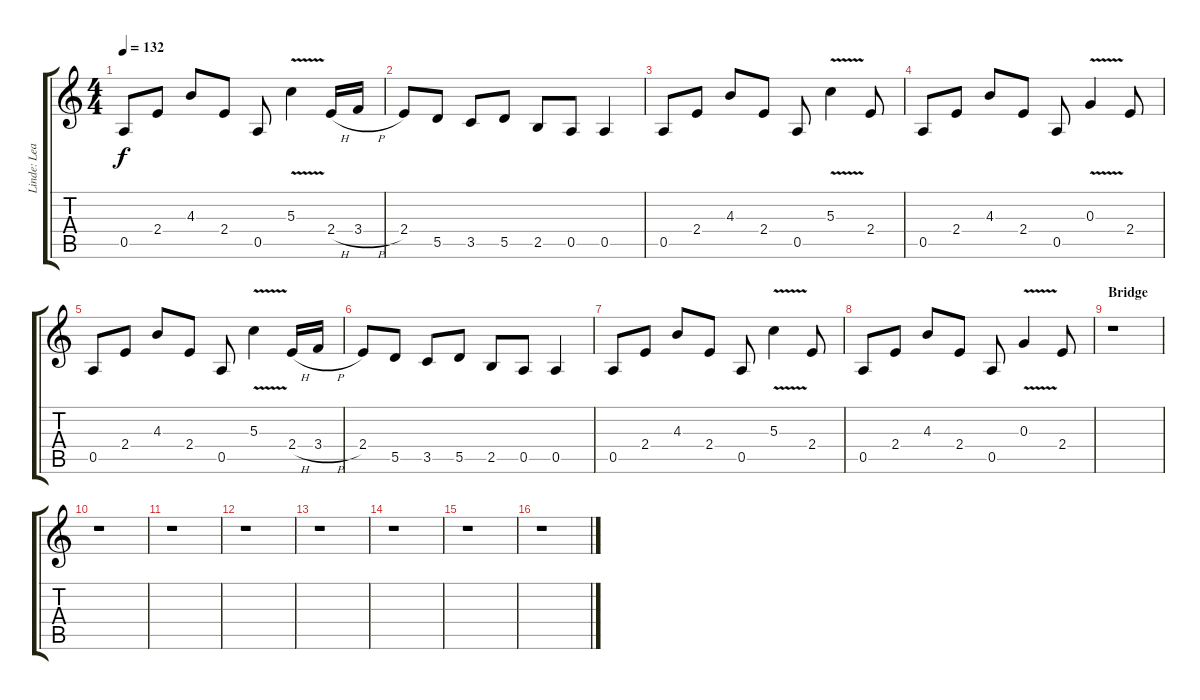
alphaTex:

\track ("Linde: Lead Guitar" "Linde: Lea") {instrument electricguitarclean}
\staff {score tabs}
\tuning (E4 B3 G3 D3 A2 E2) {hide}
\ts (4 4)
\tempo 132
\clef g2
\ks c
0.5.8{dy f} 2.4.8 4.3.8 2.4.8 0.5.8 5.3{v}.4 2.4{h}.16 3.4{h}.16 |
2.4.8 5.5.8 3.5.8 5.5.8 2.5.8 0.5.8 0.5.4 |
0.5.8 2.4.8 4.3.8 2.4.8 0.5.8 5.3{v}.4 2.4.8 |
0.5.8 2.4.8 4.3.8 2.4.8 0.5.8 0.3{v}.4 2.4.8 |
0.5.8 2.4.8 4.3.8 2.4.8 0.5.8 5.3{v}.4 2.4{h}.16 3.4{h}.16 |
2.4.8 5.5.8 3.5.8 5.5.8 2.5.8 0.5.8 0.5.4 |
0.5.8 2.4.8 4.3.8 2.4.8 0.5.8 5.3{v}.4 2.4.8 |
0.5.8 2.4.8 4.3.8 2.4.8 0.5.8 0.3{v}.4 2.4.8 |
\section ("" "Bridge ")
r.1 |
r.1 |
r.1 |
r.1 |
r.1 |
r.1 |
r.1 |
r.1
